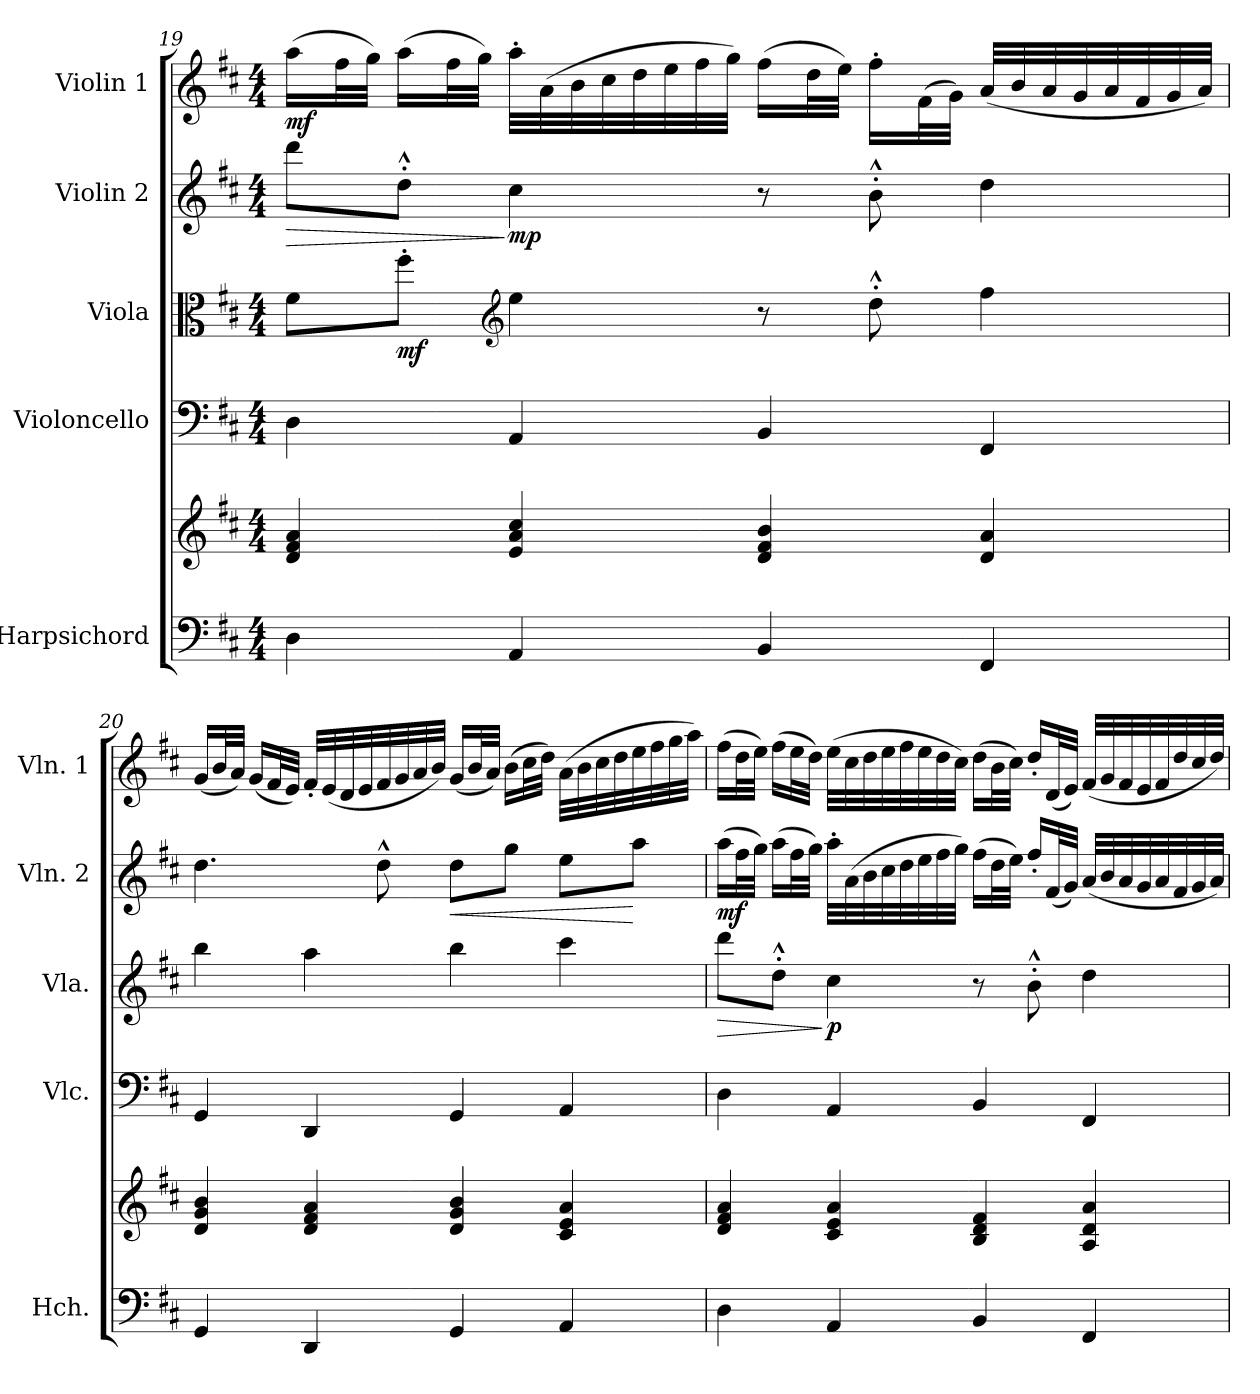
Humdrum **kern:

**kern	**kern	**kern	**kern	**dynam	**kern	**dynam	**kern	**dynam
*part5	*part5	*part4	*part3	*part3	*part2	*part2	*part1	*part1
*staff6	*staff5	*staff4	*staff3	*staff3	*staff2	*staff2	*staff1	*staff1
*I"Harpsichord	*	*I"Violoncello	*I"Viola	*	*I"Violin 2	*	*I"Violin 1	*
*I'Hch.	*	*I'Vlc.	*I'Vla.	*	*I'Vln. 2	*	*I'Vln. 1	*
*clefF4	*clefG2	*clefF4	*clefC3	*	*clefG2	*	*clefG2	*
*k[f#c#]	*k[f#c#]	*k[f#c#]	*k[f#c#]	*	*k[f#c#]	*	*k[f#c#]	*
*D:	*D:	*D:	*D:	*	*D:	*	*D:	*
*M4/4	*M4/4	*M4/4	*M4/4	*	*M4/4	*	*M4/4	*
=19	=19	=19	=19	=19	=19	=19	=19	=19
!	!	!	!	!	!	!LO:HP:b	!	!LO:DY:b
4D\	4d/ 4f#/ 4a/	4D\	8f#\L	.	8ddd\L	>	(16aa\LL	mf
.	.	.	.	.	.	.	32ff#\L	.
.	.	.	.	.	.	.	32gg\JJJ)	.
!	!	!	!	!LO:DY:b	!	!	!	!
.	.	.	8ff#'\J	mf	8dd'^^\J	.	(16aa\LL	.
.	.	.	.	.	.	.	32ff#\L	.
*	*	*	*clefG2	*	*	*	*	*
.	.	.	.	.	.	.	32gg\JJJ)	.
!	!	!	!	!	!	!LO:DY:n=1:b	!	!
4AA/	4e/ 4a/ 4cc#/	4AA/	4ee\	.	4cc#\	] mp	32aa'\LLL	.
.	.	.	.	.	.	.	(32a\	.
.	.	.	.	.	.	.	32b\	.
.	.	.	.	.	.	.	32cc#\	.
.	.	.	.	.	.	.	32dd\	.
.	.	.	.	.	.	.	32ee\	.
.	.	.	.	.	.	.	32ff#\	.
.	.	.	.	.	.	.	32gg\JJJ)	.
4BB/	4d/ 4f#/ 4b/	4BB/	8r	.	8r	.	(16ff#\LL	.
.	.	.	.	.	.	.	32dd\L	.
.	.	.	.	.	.	.	32ee\JJJ)	.
.	.	.	8dd'^^\	.	8b'^^\	.	16ff#'\LL	.
.	.	.	.	.	.	.	(32f#\L	.
.	.	.	.	.	.	.	32g\JJJ)	.
4FF#/	4d/ 4a/	4FF#/	4ff#\	.	4dd\	.	(32a/LLL	.
.	.	.	.	.	.	.	32b/	.
.	.	.	.	.	.	.	32a/	.
.	.	.	.	.	.	.	32g/	.
.	.	.	.	.	.	.	32a/	.
.	.	.	.	.	.	.	32f#/	.
.	.	.	.	.	.	.	32g/	.
.	.	.	.	.	.	.	32a/JJJ)	.
!!LO:LB:g=z
=20	=20	=20	=20	=20	=20	=20	=20	=20
4GG/	4d/ 4g/ 4b/	4GG/	4bb\	.	4.dd\	.	(16g/LL	.
.	.	.	.	.	.	.	32b/L	.
.	.	.	.	.	.	.	32a/JJJ)	.
.	.	.	.	.	.	.	(16g/LL	.
.	.	.	.	.	.	.	32f#/L	.
.	.	.	.	.	.	.	32e/JJJ)	.
4DD/	4d/ 4f#/ 4a/	4DD/	4aa\	.	.	.	32f#'/LLL	.
.	.	.	.	.	.	.	(32e/	.
.	.	.	.	.	.	.	32d/	.
.	.	.	.	.	.	.	32e/	.
.	.	.	.	.	8dd^^\	.	32f#/	.
.	.	.	.	.	.	.	32g/	.
.	.	.	.	.	.	.	32a/	.
.	.	.	.	.	.	.	32b/JJJ)	.
!	!	!	!	!	!	!LO:HP:b	!	!
4GG/	4d/ 4g/ 4b/	4GG/	4bb\	.	8dd\L	<	(16g/LL	.
.	.	.	.	.	.	.	32b/L	.
.	.	.	.	.	.	.	32a/JJJ)	.
.	.	.	.	.	8gg\J	.	(16b\LL	.
.	.	.	.	.	.	.	32cc#\L	.
.	.	.	.	.	.	.	32dd\JJJ)	.
4AA/	4c#/ 4e/ 4a/	4AA/	4ccc#\	.	8ee\L	.	(32a\LLL	.
.	.	.	.	.	.	.	32b\	.
.	.	.	.	.	.	.	32cc#\	.
.	.	.	.	.	.	.	32dd\	.
.	.	.	.	.	8aa\J	[	32ee\	.
.	.	.	.	.	.	.	32ff#\	.
.	.	.	.	.	.	.	32gg\	.
.	.	.	.	.	.	.	32aa\JJJ)	.
=21	=21	=21	=21	=21	=21	=21	=21	=21
!	!	!	!	!LO:HP:b	!	!LO:DY:b	!	!
4D\	4d/ 4f#/ 4a/	4D\	8ddd\L	>	(16aa\LL	mf	(16ff#\LL	.
.	.	.	.	.	32ff#\L	.	32dd\L	.
.	.	.	.	.	32gg\JJJ)	.	32ee\JJJ)	.
.	.	.	8dd'^^\J	.	(16aa\LL	.	(16ff#\LL	.
.	.	.	.	.	32ff#\L	.	32ee\L	.
.	.	.	.	.	32gg\JJJ)	.	32dd\JJJ)	.
!	!	!	!	!LO:DY:n=1:b	!	!	!	!
4AA/	4c#/ 4e/ 4a/	4AA/	4cc#\	] p	32aa'\LLL	.	(32ee\LLL	.
.	.	.	.	.	(32a\	.	32cc#\	.
.	.	.	.	.	32b\	.	32dd\	.
.	.	.	.	.	32cc#\	.	32ee\	.
.	.	.	.	.	32dd\	.	32ff#\	.
.	.	.	.	.	32ee\	.	32ee\	.
.	.	.	.	.	32ff#\	.	32dd\	.
.	.	.	.	.	32gg\JJJ)	.	32cc#\JJJ)	.
4BB/	4B/ 4d/ 4f#/	4BB/	8r	.	(16ff#\LL	.	(16dd\LL	.
.	.	.	.	.	32dd\L	.	32b\L	.
.	.	.	.	.	32ee\JJJ)	.	32cc#\JJJ)	.
.	.	.	8b'^^\	.	16ff#'/LL	.	16dd'/LL	.
.	.	.	.	.	(32f#/L	.	(32d/L	.
.	.	.	.	.	32g/JJJ)	.	32e/JJJ)	.
4FF#/	4A/ 4d/ 4a/	4FF#/	4dd\	.	(32a/LLL	.	(32f#/LLL	.
.	.	.	.	.	32b/	.	32g/	.
.	.	.	.	.	32a/	.	32f#/	.
.	.	.	.	.	32g/	.	32e/	.
.	.	.	.	.	32a/	.	32f#/	.
.	.	.	.	.	32f#/	.	32dd/	.
.	.	.	.	.	32g/	.	32cc#/	.
.	.	.	.	.	32a/JJJ)	.	32dd/JJJ)	.
=	=	=	=	=	=	=	=	=
*-	*-	*-	*-	*-	*-	*-	*-	*-
